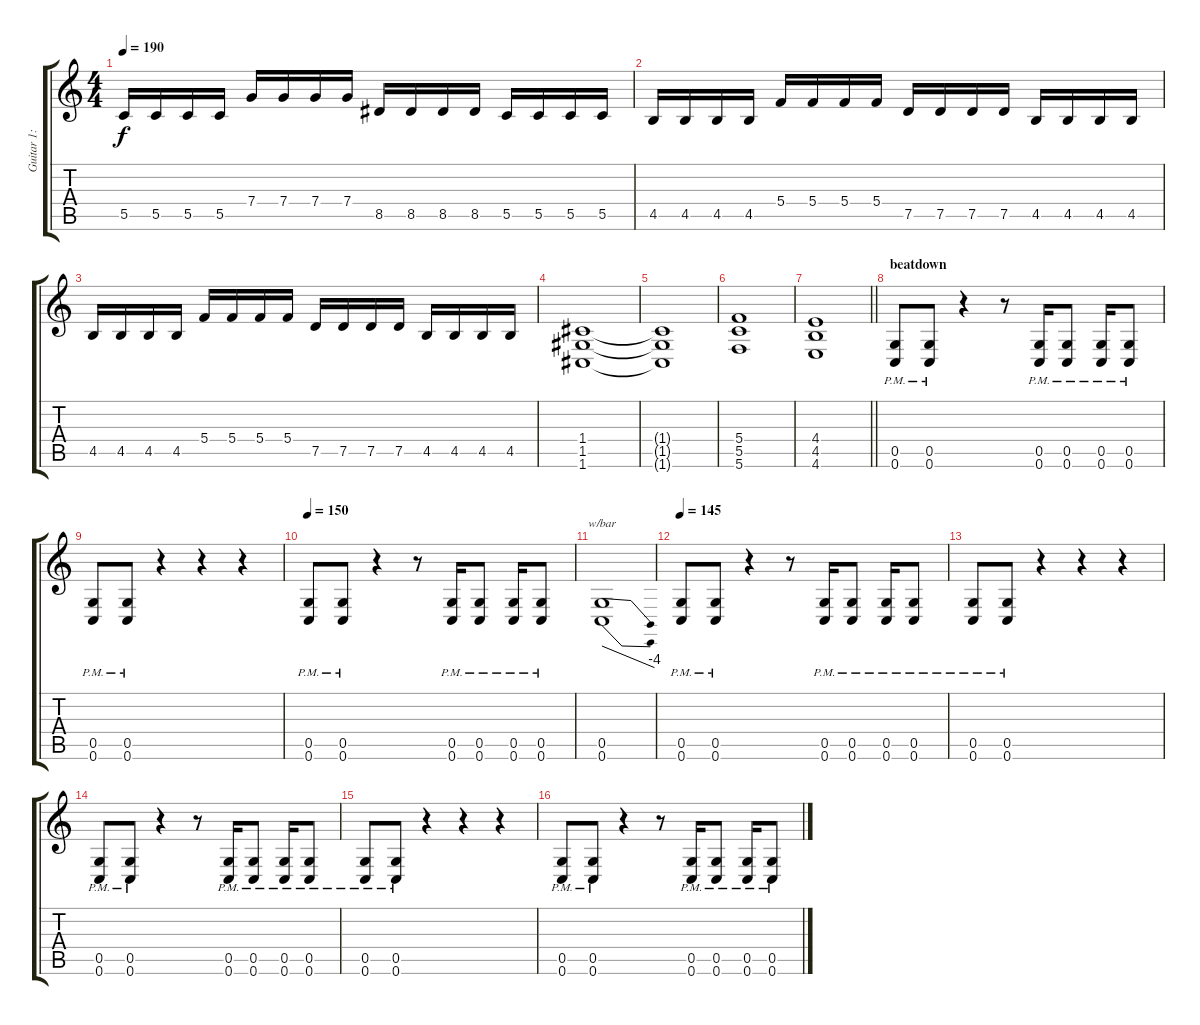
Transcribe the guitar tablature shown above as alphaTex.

\track ("Guitar 1: Simon" "Guitar 1: ") {instrument distortionguitar}
\staff {score tabs}
\tuning (D4 A3 F3 C3 G2 C2) {hide}
\ts (4 4)
\tempo 190
\clef g2
\ks c
5.5.16{dy f} 5.5.16 5.5.16 5.5.16 7.4.16 7.4.16 7.4.16 7.4.16 8.5.16 8.5.16 8.5.16 8.5.16 5.5.16 5.5.16 5.5.16 5.5.16 |
4.5.16 4.5.16 4.5.16 4.5.16 5.4.16 5.4.16 5.4.16 5.4.16 7.5.16 7.5.16 7.5.16 7.5.16 4.5.16 4.5.16 4.5.16 4.5.16 |
4.5.16 4.5.16 4.5.16 4.5.16 5.4.16 5.4.16 5.4.16 5.4.16 7.5.16 7.5.16 7.5.16 7.5.16 4.5.16 4.5.16 4.5.16 4.5.16 |
(1.4 1.5 1.6).1 |
(1.4{t} 1.5{t} 1.6{t}).1 |
(5.4 5.5 5.6).1 |
\barLineRight lightlight
(4.4 4.5 4.6).1 |
\section ("" "beatdown")
(0.5{pm} 0.6).8 (0.5{pm} 0.6).8 r.4 r.8 (0.5{pm} 0.6).16 (0.5{pm} 0.6).8 (0.5{pm} 0.6).16 (0.5{pm} 0.6).8 |
(0.5{pm} 0.6).8 (0.5{pm} 0.6).8 r.4 r.4 r.4 |
\tempo 150
(0.5{pm} 0.6).8 (0.5{pm} 0.6).8 r.4 r.8 (0.5{pm} 0.6).16 (0.5{pm} 0.6).8 (0.5{pm} 0.6).16 (0.5{pm} 0.6).8 |
(0.5 0.6).1{tbe (dive default 0 0 60 -16)} |
\tempo 145
(0.5{pm} 0.6).8 (0.5{pm} 0.6).8 r.4 r.8 (0.5{pm} 0.6).16 (0.5{pm} 0.6).8 (0.5{pm} 0.6).16 (0.5{pm} 0.6).8 |
(0.5{pm} 0.6).8 (0.5{pm} 0.6).8 r.4 r.4 r.4 |
(0.5{pm} 0.6).8 (0.5{pm} 0.6).8 r.4 r.8 (0.5{pm} 0.6).16 (0.5{pm} 0.6).8 (0.5{pm} 0.6).16 (0.5{pm} 0.6).8 |
(0.5{pm} 0.6).8 (0.5{pm} 0.6).8 r.4 r.4 r.4 |
(0.5{pm} 0.6).8 (0.5{pm} 0.6).8 r.4 r.8 (0.5{pm} 0.6).16 (0.5{pm} 0.6).8 (0.5{pm} 0.6).16 (0.5{pm} 0.6).8
